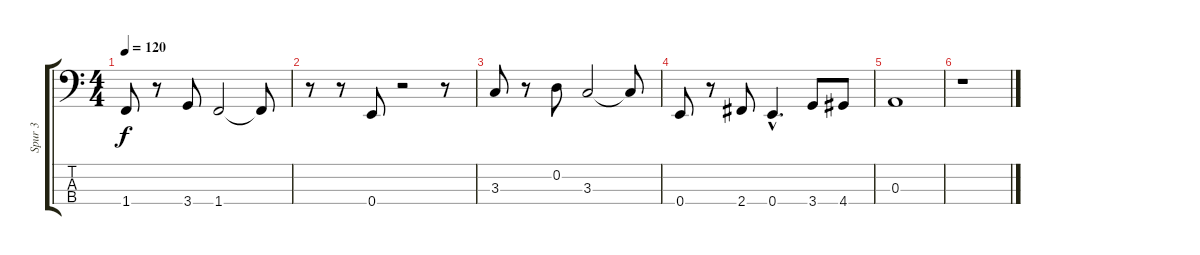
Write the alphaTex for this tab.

\track ("Spur 3" "Spur 3") {instrument synthbass1}
\staff {score tabs}
\tuning (G2 D2 A1 E1) {hide}
\ts (4 4)
\tempo 120
\clef f4
\ks c
1.4.8{dy f} r.8 3.4.8 1.4.2 1.4{t}.8 |
r.8 r.8 0.4.8 r.2 r.8 |
3.3.8 r.8 0.2.8 3.3.2 3.3{t}.8 |
0.4.8 r.8 2.4.8 0.4{hac}.4{d} 3.4.8 4.4.8 |
0.3.1 |
r.1
